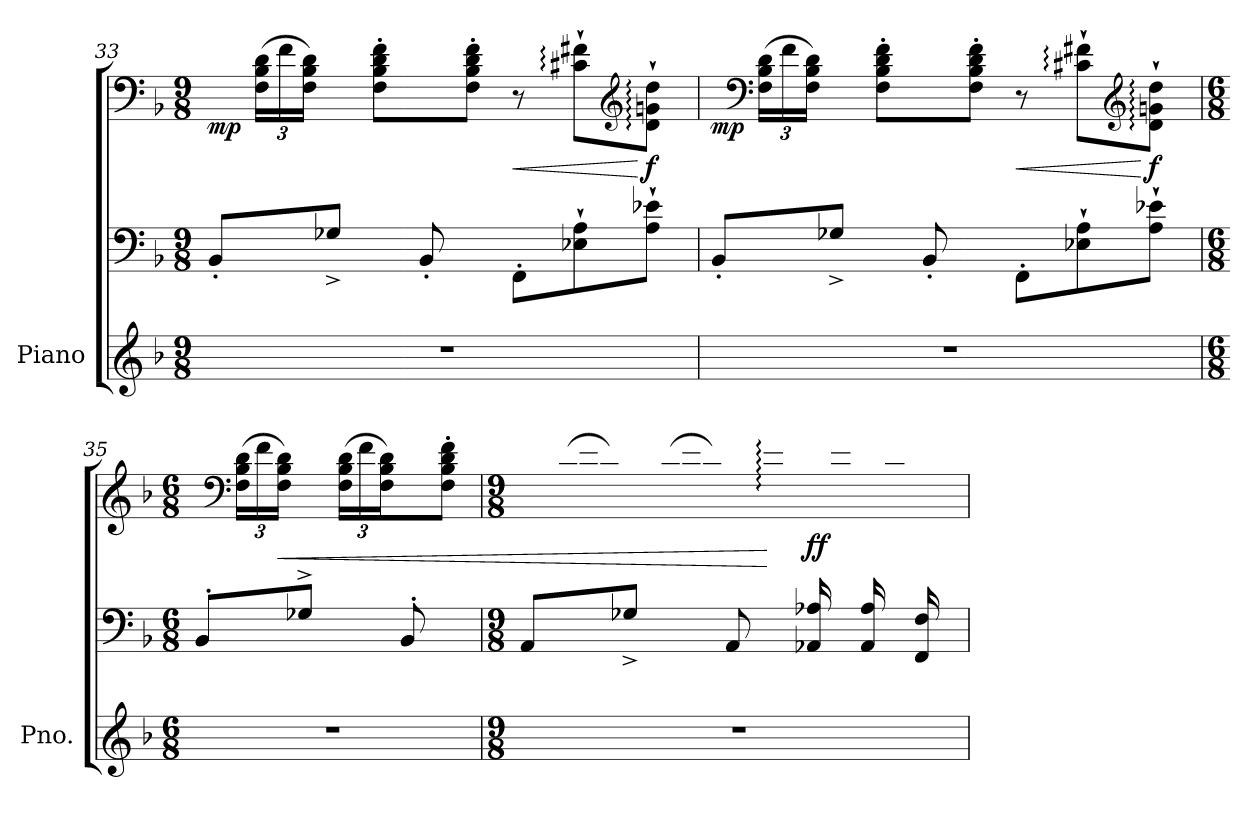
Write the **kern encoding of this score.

**kern	**kern	**kern	**dynam
*part1	*part1	*part1	*part1
*staff3	*staff2	*staff1	*staff1/2/3
*I"Piano	*	*	*
*I'Pno.	*	*	*
!!LO:LB:g=z
*clefG2	*clefF4	*clefF4	*
*k[b-]	*k[b-]	*k[b-]	*
*M9/8	*M9/8	*M9/8	*
=33	=33	=33	=33
*	*^	*	*
!	!	!	!	!LO:DY:b
8%9r	8BB-'/L	4.ryy	8ryy	mp
*	*	*	*Xbrackettup	*
.	8ryy	.	(24F\ 24B-\ 24d\L	.
.	.	.	24f\	.
.	.	.	24F\ 24B-\ 24d\J)	.
.	8G-X^/J	.	8ryy	.
.	8ryy	4.ryy	8F\' 8B-\' 8d\' 8f\'L	.
.	8BB-'/	.	8ryy	.
.	2ryy	.	8F\' 8B-\' 8d\' 8f\'J	.
!	!	!	!	!LO:HP:b
.	.	8FF'\L	8r	<
.	.	8E-X\` 8A\`	8c#X\:` 8f#X\:`L	.
*	*	*	*clefG2	*
!	!	!	!	!LO:DY:n=1:b
.	.	8A\` 8e-X\`J	8d\:` 8gn\:` 8dd\:`J	[ f
=34	=34	=34	=34	=34
!	!	!	!	!LO:DY:b
8%9r	8BB-'/L	4.ryy	8ryy	mp
*	*	*	*clefF4	*
.	8ryy	.	(24F\ 24B-\ 24d\L	.
.	.	.	24f\	.
.	.	.	24F\ 24B-\ 24d\J)	.
.	8G-X^/J	.	8ryy	.
.	8ryy	4.ryy	8F\' 8B-\' 8d\' 8f\'L	.
.	8BB-'/	.	8ryy	.
.	2ryy	.	8F\' 8B-\' 8d\' 8f\'J	.
!	!	!	!	!LO:HP:b
.	.	8FF'\L	8r	<
.	.	8E-X\` 8A\`	8c#X\:` 8f#X\:`L	.
*	*	*	*clefG2	*
!	!	!	!	!LO:DY:n=1:b
.	.	8A\` 8e-X\`J	8d\:` 8gn\:` 8dd\:`J	[ f
=35	=35	=35	=35	=35
*M6/8	*M6/8	*	*M6/8	*
!	!	!	!	!LO:DY:b
2.r	8BB-'/L	2.ryy	8ryy	other-dynamics
*	*	*	*clefF4	*
.	8ryy	.	(24F\ 24B-\ 24d\L	.
.	.	.	24f\	.
!	!	!	!	!LO:HP:b
.	.	.	24F\ 24B-\ 24d\J)	<
.	8G-X^/J	.	8ryy	.
.	8ryy	.	(24F\ 24B-\ 24d\LL	.
.	.	.	24f\	.
.	.	.	24F\ 24B-\ 24d\J)	.
.	8BB-'/	.	8ryy	.
.	8ryy	.	8F\' 8B-\' 8d\' 8f\'J	.
!!LO:LB:g=z
=36	=36	=36	=36	=36
*M9/8	*M9/8	*	*M9/8	*
8%9r	8AA/L	1ryy	8ryy	.
.	8ryy	.	(24F\ 24B-\ 24d\L	.
.	.	.	24f\	.
.	.	.	24F\ 24B-\ 24d\J)	.
.	8G-X^/J	.	8ryy	.
.	8ryy	.	(24F\ 24B-\ 24d\LL	.
.	.	.	24f\	.
.	.	.	24F\ 24B-\ 24d\J)	.
.	8AA/	.	8ryy	.
.	8ryy	.	8F\: 8B-\: 8d\: 8f\:J	[
!	!	!	!	!LO:DY:b
.	16AA-X/ 16A-X/LL	.	16ryy	ff
.	16ryy	.	16B--X\ 16c\ 16f\	.
.	16AA-/ 16A-/	.	16ryy	.
.	16ryy	.	16G-X\ 16B--\ 16c\	.
.	16FF/ 16F/	8ryy	16ryy	.
.	16ryy	.	16E-X\ 16G-\ 16B--\JJ	.
*	*v	*v	*	*
=	=	=	=
*-	*-	*-	*-
